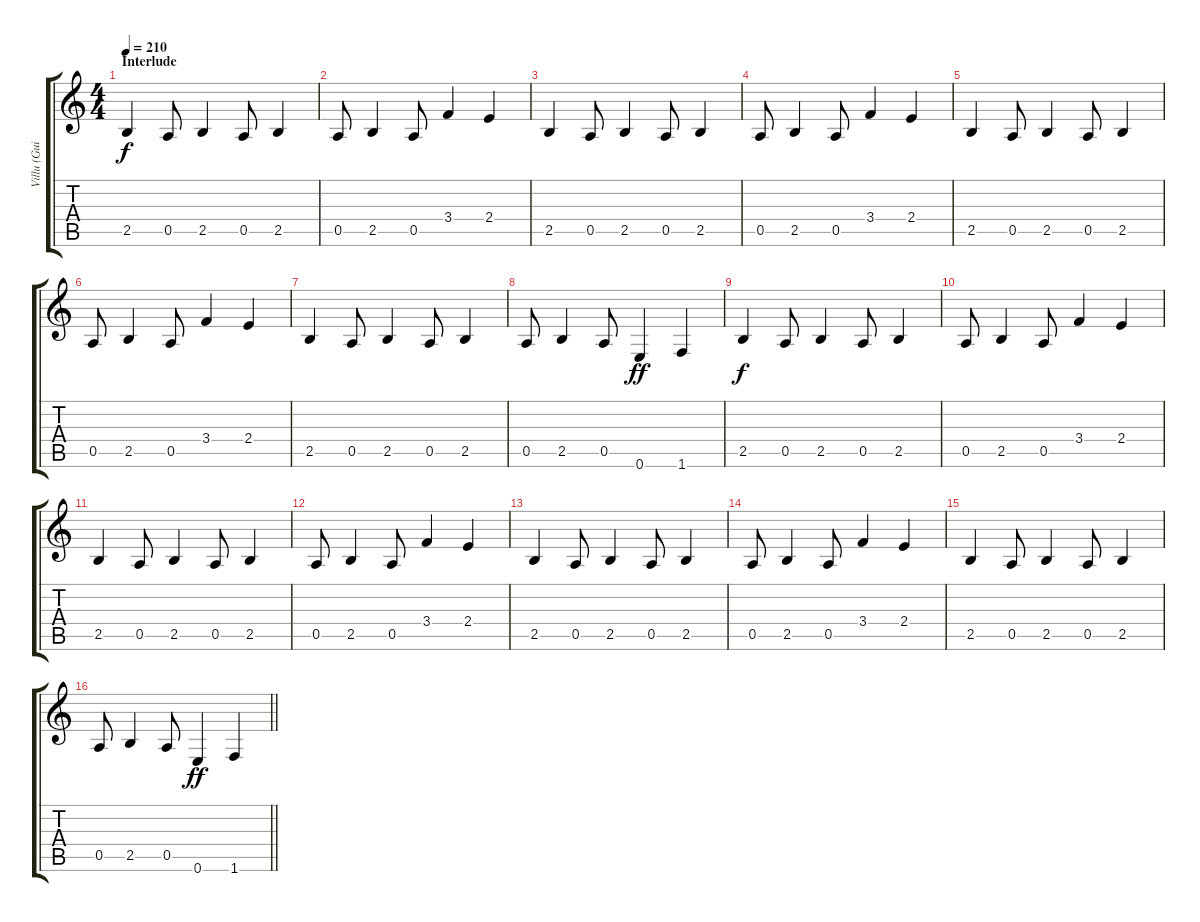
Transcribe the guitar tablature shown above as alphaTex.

\track ("Villu (Guitar I)" "Villu (Gui") {instrument overdrivenguitar}
\staff {score tabs}
\tuning (E4 B3 G3 D3 A2 E2) {hide}
\ts (4 4)
\section ("" "Interlude")
\tempo 210
\clef g2
\ks c
2.5.4{dy f} 0.5.8 2.5.4 0.5.8 2.5.4 |
0.5.8 2.5.4 0.5.8 3.4.4 2.4.4 |
2.5.4 0.5.8 2.5.4 0.5.8 2.5.4 |
0.5.8 2.5.4 0.5.8 3.4.4 2.4.4 |
2.5.4 0.5.8 2.5.4 0.5.8 2.5.4 |
0.5.8 2.5.4 0.5.8 3.4.4 2.4.4 |
2.5.4 0.5.8 2.5.4 0.5.8 2.5.4 |
0.5.8 2.5.4 0.5.8 0.6.4{dy ff} 1.6.4 |
2.5.4{dy f} 0.5.8 2.5.4 0.5.8 2.5.4 |
0.5.8 2.5.4 0.5.8 3.4.4 2.4.4 |
2.5.4 0.5.8 2.5.4 0.5.8 2.5.4 |
0.5.8 2.5.4 0.5.8 3.4.4 2.4.4 |
2.5.4 0.5.8 2.5.4 0.5.8 2.5.4 |
0.5.8 2.5.4 0.5.8 3.4.4 2.4.4 |
2.5.4 0.5.8 2.5.4 0.5.8 2.5.4 |
\barLineRight lightlight
0.5.8 2.5.4 0.5.8 0.6.4{dy ff} 1.6.4
